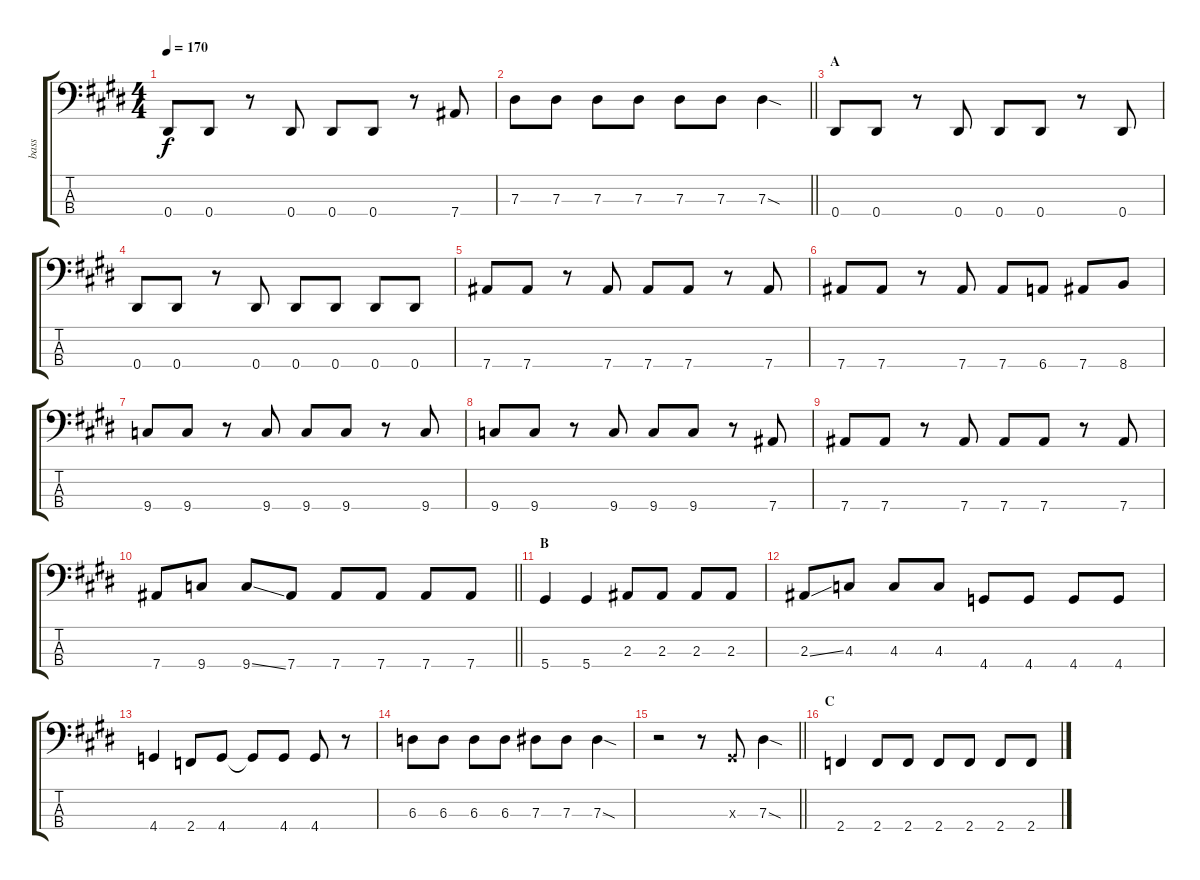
\track ("bass" "bass") {instrument electricbassfinger}
\staff {score tabs}
\tuning (Gb2 Db2 Ab1 Eb1) {hide}
\ts (4 4)
\tempo 170
\clef f4
\ks e
0.4.8{dy f} 0.4.8 r.8 0.4.8 0.4.8 0.4.8 r.8 7.4.8 |
\barLineRight lightlight
7.3.8 7.3.8 7.3.8 7.3.8 7.3.8 7.3.8 7.3{sod}.4 |
\section ("" "A")
0.4.8 0.4.8 r.8 0.4.8 0.4.8 0.4.8 r.8 0.4.8 |
0.4.8 0.4.8 r.8 0.4.8 0.4.8 0.4.8 0.4.8 0.4.8 |
7.4.8 7.4.8 r.8 7.4.8 7.4.8 7.4.8 r.8 7.4.8 |
7.4.8 7.4.8 r.8 7.4.8 7.4.8 6.4.8 7.4.8 8.4.8 |
9.4.8 9.4.8 r.8 9.4.8 9.4.8 9.4.8 r.8 9.4.8 |
9.4.8 9.4.8 r.8 9.4.8 9.4.8 9.4.8 r.8 7.4.8 |
7.4.8 7.4.8 r.8 7.4.8 7.4.8 7.4.8 r.8 7.4.8 |
\barLineRight lightlight
7.4.8 9.4.8 9.4{ss}.8 7.4.8 7.4.8 7.4.8 7.4.8 7.4.8 |
\section ("" "B")
5.4.4 5.4.4 2.3.8 2.3.8 2.3.8 2.3.8 |
2.3{ss}.8 4.3.8 4.3.8 4.3.8 4.4.8 4.4.8 4.4.8 4.4.8 |
4.4.4 2.4.8 4.4.8 4.4{t}.8 4.4.8 4.4.8 r.8 |
6.3.8 6.3.8 6.3.8 6.3.8 7.3.8 7.3.8 7.3{sod}.4 |
\barLineRight lightlight
r.2 r.8 0.3{x}.8 7.3{sod}.4 |
\section ("" "C")
2.4.4 2.4.8 2.4.8 2.4.8 2.4.8 2.4.8 2.4.8
